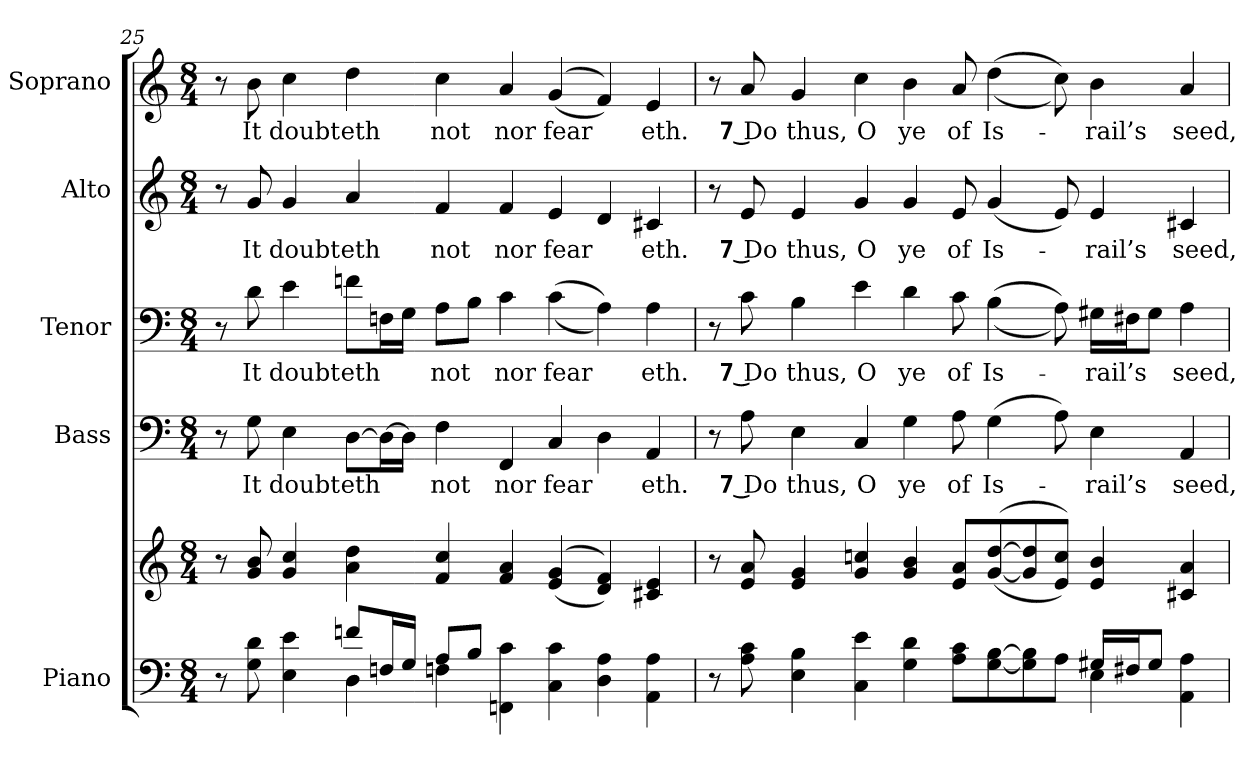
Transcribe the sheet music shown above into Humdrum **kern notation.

**kern	**kern	**kern	**text	**kern	**text	**kern	**text	**kern	**text
*part5	*part5	*part4	*part4	*part3	*part3	*part2	*part2	*part1	*part1
*staff6	*staff5	*staff4	*staff4	*staff3	*staff3	*staff2	*staff2	*staff1	*staff1
*I"Piano	*	*I"Bass	*	*I"Tenor	*	*I"Alto	*	*I"Soprano	*
*I'Pno.	*	*I'B.	*	*I'T.	*	*I'A.	*	*I'S.	*
!!LO:PB:g=z
*clefF4	*clefG2	*clefF4	*	*clefF4	*	*clefG2	*	*clefG2	*
*k[]	*k[]	*k[]	*	*k[]	*	*k[]	*	*k[]	*
*C:	*C:	*C:	*	*C:	*	*C:	*	*C:	*
*M8/4	*M8/4	*M8/4	*	*M8/4	*	*M8/4	*	*M8/4	*
=25	=25	=25	=25	=25	=25	=25	=25	=25	=25
*^	*	*	*	*	*	*	*	*	*
8r	4ryy	8r	8r	.	8r	.	8r	.	8r	.
!	!	!	!	!LO:LY:b:color=#000000	!	!	!	!	!	!
!	!	!	!	!	!	!LO:LY:b:color=#000000	!	!	!	!
!	!	!	!	!	!	!	!	!LO:LY:b:color=#000000	!	!
!	!	!	!	!	!	!	!	!	!	!LO:LY:b:color=#000000
8Gi\ 8di	.	8gi/ 8bi	8Gi\	It	8di\	It	8gi/	It	8bi\	It
!	!	!	!	!LO:LY:b:color=#000000	!	!	!	!	!	!
!	!	!	!	!	!	!LO:LY:b:color=#000000	!	!	!	!
!	!	!	!	!	!	!	!	!LO:LY:b:color=#000000	!	!
!	!	!	!	!	!	!	!	!	!	!LO:LY:b:color=#000000
4Ei\ 4ei	4ryy	4gi/ 4cci	4Ei\	doubt	4ei\	doubt	4gi/	doubt	4cci\	doubt
!	!	!	!	!LO:LY:b:color=#000000	!	!	!	!	!	!
!	!	!	!	!	!	!LO:LY:b:color=#000000	!	!	!	!
!	!	!	!	!	!	!	!	!LO:LY:b:color=#000000	!	!
!	!	!	!	!	!	!	!	!	!	!LO:LY:b:color=#000000
8fni/L	4Di\	4ai\ 4ddi	[>8Di\L	eth	8fni\L	eth	4ai/	eth	4ddi\	eth
16Fni/L	.	.	16Di\L_>	.	16Fni\L	.	.	.	.	.
16Gi/JJ	.	.	16Di\JJ]	.	16Gi\JJ	.	.	.	.	.
!	!	!	!	!LO:LY:b:color=#000000	!	!	!	!	!	!
!	!	!	!	!	!	!LO:LY:b:color=#000000	!	!	!	!
!	!	!	!	!	!	!	!	!LO:LY:b:color=#000000	!	!
!	!	!	!	!	!	!	!	!	!	!LO:LY:b:color=#000000
8Ai/L	4Fni\	4fi/ 4cci	4Fi\	not	8Ai\L	not	4fi/	not	4cci\	not
8Bi/J	.	.	.	.	8Bi\J	.	.	.	.	.
!	!	!	!	!LO:LY:b:color=#000000	!	!	!	!	!	!
!	!	!	!	!	!	!LO:LY:b:color=#000000	!	!	!	!
!	!	!	!	!	!	!	!	!LO:LY:b:color=#000000	!	!
!	!	!	!	!	!	!	!	!	!	!LO:LY:b:color=#000000
4FFni\ 4ci	4ryy	4fi/ 4ai	4FFi/	nor	4ci\	nor	4fi/	nor	4ai/	nor
!	!	!	!	!LO:LY:b:color=#000000	!	!	!	!	!	!
!	!	!	!	!	!	!LO:LY:b:color=#000000	!	!	!	!
!	!	!	!	!	!	!	!	!LO:LY:b:color=#000000	!	!
!	!	!	!	!	!	!	!	!	!	!LO:LY:b:color=#000000
4Ci\ 4ci	4ryy	((4ei/ 4gi	4Ci/	fear	((4ci\	fear	4ei/	fear	((4gi/	fear
4Di\ 4Ai	2ryy	4di/ 4fi))	4Di\	.	4Ai\))	.	4di/	.	4fi/))	.
!	!	!	!	!LO:LY:b:color=#000000	!	!	!	!	!	!
!	!	!	!	!	!	!LO:LY:b:color=#000000	!	!	!	!
!	!	!	!	!	!	!	!	!LO:LY:b:color=#000000	!	!
!	!	!	!	!	!	!	!	!	!	!LO:LY:b:color=#000000
4AAi\ 4Ai	.	4c#Xi/ 4ei	4AAi/	eth.	4Ai\	eth.	4c#Xi/	eth.	4ei/	eth.
!!LO:PB:g=z
=26	=26	=26	=26	=26	=26	=26	=26	=26	=26	=26
8r	1ryy	8r	8r	.	8r	.	8r	.	8r	.
!	!	!	!	!LO:LY:b:color=#000000	!	!	!	!	!	!
!	!	!	!	!	!	!LO:LY:b:color=#000000	!	!	!	!
!	!	!	!	!	!	!	!	!LO:LY:b:color=#000000	!	!
!	!	!	!	!	!	!	!	!	!	!LO:LY:b:color=#000000
8Ai\ 8ci	.	8ei/ 8ai	8Ai\	7 Do	8ci\	7 Do	8ei/	7 Do	8ai/	7 Do
!	!	!	!	!LO:LY:b:color=#000000	!	!	!	!	!	!
!	!	!	!	!	!	!LO:LY:b:color=#000000	!	!	!	!
!	!	!	!	!	!	!	!	!LO:LY:b:color=#000000	!	!
!	!	!	!	!	!	!	!	!	!	!LO:LY:b:color=#000000
4Ei\ 4Bi	.	4ei/ 4gi	4Ei\	thus,	4Bi\	thus,	4ei/	thus,	4gi/	thus,
!	!	!	!	!LO:LY:b:color=#000000	!	!	!	!	!	!
!	!	!	!	!	!	!LO:LY:b:color=#000000	!	!	!	!
!	!	!	!	!	!	!	!	!LO:LY:b:color=#000000	!	!
!	!	!	!	!	!	!	!	!	!	!LO:LY:b:color=#000000
4Ci\ 4ei	.	4gi/ 4ccni	4Ci/	O	4ei\	O	4gi/	O	4cci\	O
!	!	!	!	!LO:LY:b:color=#000000	!	!	!	!	!	!
!	!	!	!	!	!	!LO:LY:b:color=#000000	!	!	!	!
!	!	!	!	!	!	!	!	!LO:LY:b:color=#000000	!	!
!	!	!	!	!	!	!	!	!	!	!LO:LY:b:color=#000000
4Gi\ 4di	.	4gi/ 4bi	4Gi\	ye	4di\	ye	4gi/	ye	4bi\	ye
!	!	!	!	!LO:LY:b:color=#000000	!	!	!	!	!	!
!	!	!	!	!	!	!LO:LY:b:color=#000000	!	!	!	!
!	!	!	!	!	!	!	!	!LO:LY:b:color=#000000	!	!
!	!	!	!	!	!	!	!	!	!	!LO:LY:b:color=#000000
8Ai\ 8ciL	4ryy	8ei/ 8aiL	8Ai\	of	8ci\	of	8ei/	of	8ai/	of
!	!	!	!	!LO:LY:b:color=#000000	!	!	!	!	!	!
!	!	!	!	!	!	!LO:LY:b:color=#000000	!	!	!	!
!	!	!	!	!	!	!	!	!LO:LY:b:color=#000000	!	!
!	!	!	!	!	!	!	!	!	!	!LO:LY:b:color=#000000
[<8Gi\ [>8Bi	.	(([<8gi/ [>8ddi	(4Gi\	Is-	((4Bi\	Is-	(4gi/	Is-	((4ddi\	Is-
8Gi\] 8Bi]	4ryy	8gi/] 8ddi]	.	.	.	.	.	.	.	.
8Ai\J	.	8ei/ 8cciJ))	8Ai\)	.	8Ai\))	.	8ei/)	.	8cci\))	.
!	!	!	!	!LO:LY:b:color=#000000	!	!	!	!	!	!
!	!	!	!	!	!	!LO:LY:b:color=#000000	!	!	!	!
!	!	!	!	!	!	!	!	!LO:LY:b:color=#000000	!	!
!	!	!	!	!	!	!	!	!	!	!LO:LY:b:color=#000000
16G#Xi/LL	4Ei\	4ei/ 4bi	4Ei\	-rail’s	16G#Xi\LL	-rail’s	4ei/	-rail’s	4bi\	-rail’s
16F#Xi/J	.	.	.	.	16F#Xi\J	.	.	.	.	.
8G#i/J	.	.	.	.	8G#i\J	.	.	.	.	.
!	!	!	!	!LO:LY:b:color=#000000	!	!	!	!	!	!
!	!	!	!	!	!	!LO:LY:b:color=#000000	!	!	!	!
!	!	!	!	!	!	!	!	!LO:LY:b:color=#000000	!	!
!	!	!	!	!	!	!	!	!	!	!LO:LY:b:color=#000000
4AAi\ 4Ai	4ryy	4c#Xi/ 4ai	4AAi/	seed,	4Ai\	seed,	4c#Xi/	seed,	4ai/	seed,
*v	*v	*	*	*	*	*	*	*	*	*
=	=	=	=	=	=	=	=	=	=
*-	*-	*-	*-	*-	*-	*-	*-	*-	*-
